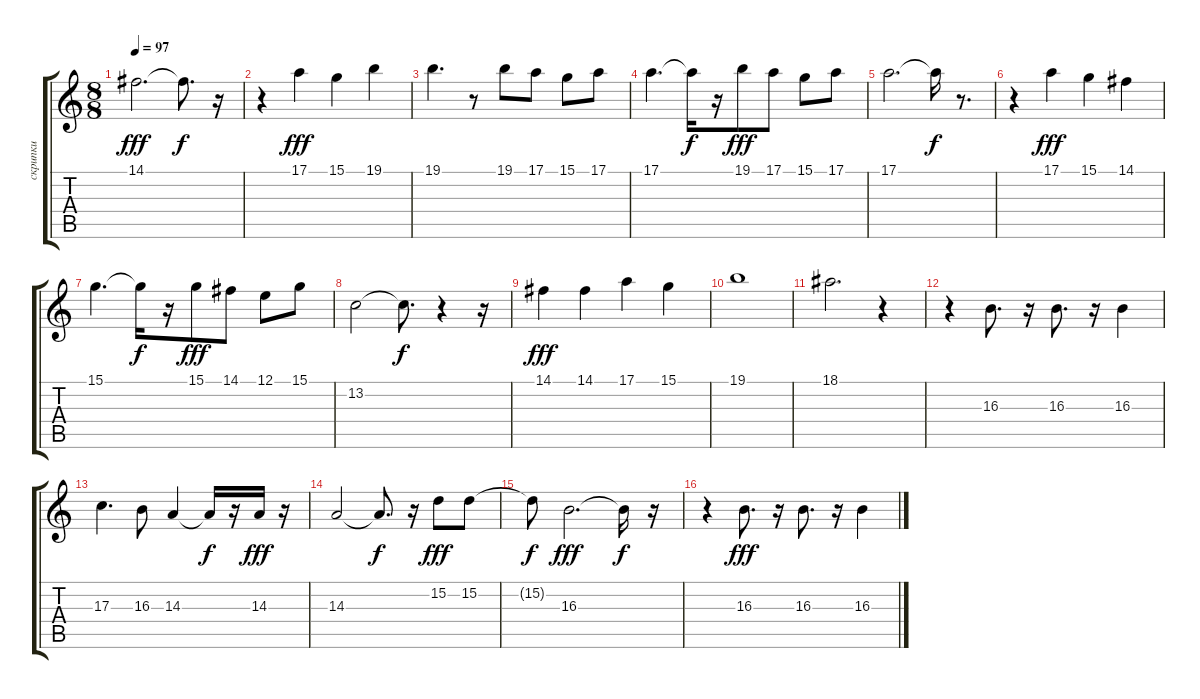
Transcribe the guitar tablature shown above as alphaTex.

\track ("скрипки" "скрипки") {instrument stringensemble1}
\staff {score tabs}
\tuning (E4 B3 G3 D3 A2 E2) {hide}
\ts (8 8)
\tempo 97
\clef g2
\ks c
14.1.2{d dy fff} 14.1{t}.8{d dy f} r.16 |
r.4 17.1.4{dy fff} 15.1.4 19.1.4 |
19.1.4{d} r.8 19.1.8 17.1.8 15.1.8 17.1.8 |
17.1.4{d} 17.1{t}.16{dy f} r.16 19.1.8{dy fff} 17.1.8 15.1.8 17.1.8 |
17.1.2{d} 17.1{t}.16{dy f} r.8{d} |
r.4 17.1.4{dy fff} 15.1.4 14.1.4 |
15.1.4{d} 15.1{t}.16{dy f} r.16 15.1.8{dy fff} 14.1.8 12.1.8 15.1.8 |
13.2.2 13.2{t}.8{d dy f} r.4 r.16 |
14.1.4{dy fff} 14.1.4 17.1.4 15.1.4 |
19.1.1 |
18.1.2{d} r.4 |
r.4 16.3.8{d} r.16 16.3.8{d} r.16 16.3.4 |
17.3.4{d} 16.3.8 14.3.4 14.3{t}.16{dy f} r.16 14.3.16{dy fff} r.16 |
14.3.2 14.3{t}.8{d dy f} r.16 15.2.8{dy fff} 15.2.8 |
15.2{t}.8{dy f} 16.3.2{d dy fff} 16.3{t}.16{dy f} r.16 |
r.4 16.3.8{d dy fff} r.16 16.3.8{d} r.16 16.3.4
